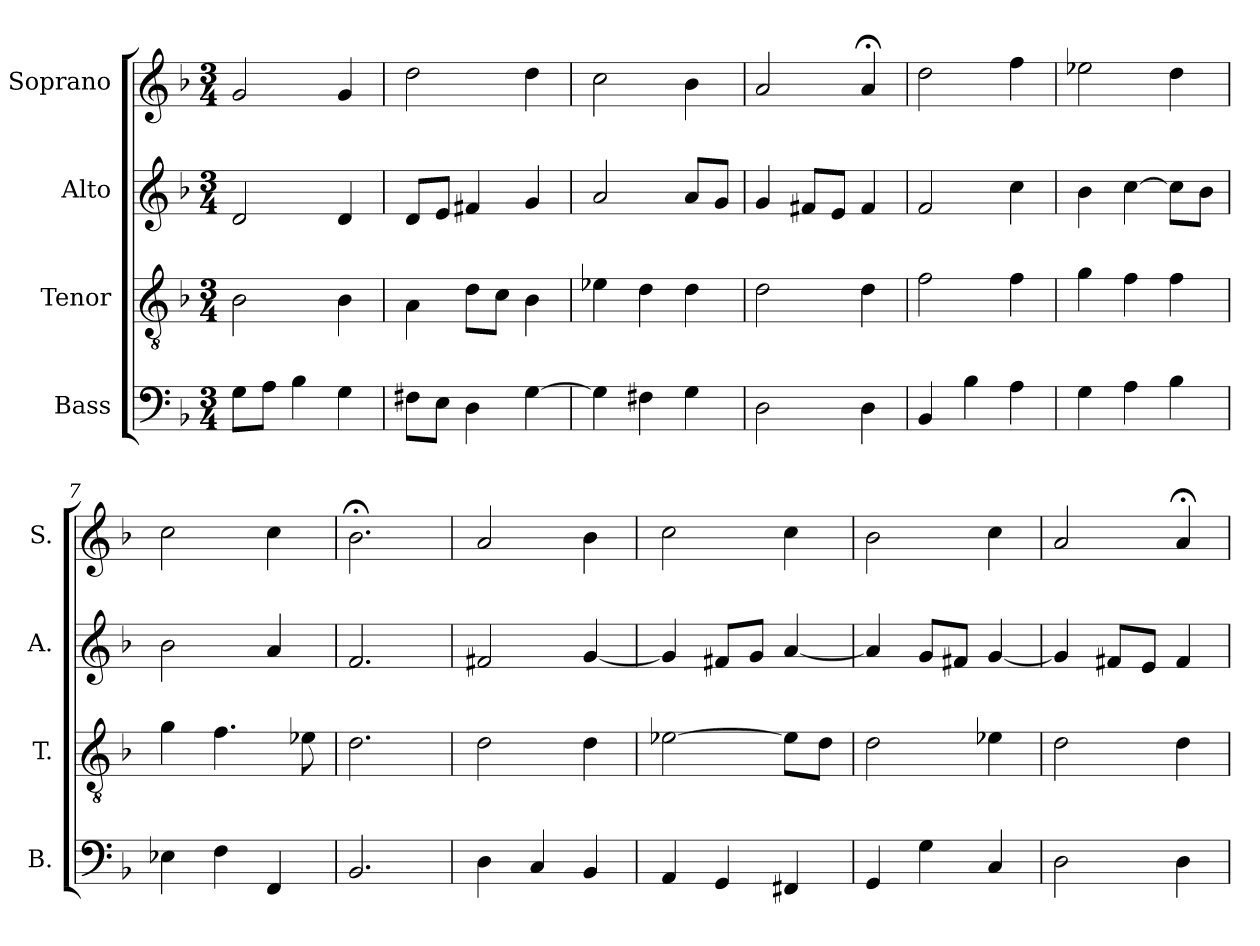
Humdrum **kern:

**kern	**kern	**kern	**kern
*part4	*part3	*part2	*part1
*staff4	*staff3	*staff2	*staff1
*I"Bass	*I"Tenor	*I"Alto	*I"Soprano
*I'B.	*I'T.	*I'A.	*I'S.
*clefF4	*clefGv2	*clefG2	*clefG2
*k[b-]	*k[b-]	*k[b-]	*k[b-]
*M3/4	*M3/4	*M3/4	*M3/4
=1	=1	=1	=1
8G\L	2B-\	2d/	2g/
8A\J	.	.	.
4B-\	.	.	.
4G\	4B-\	4d/	4g/
=2	=2	=2	=2
8F#\L	4A\	8d/L	2dd\
8E\J	.	8e/J	.
4D\	8d\L	4f#/	.
.	8c\J	.	.
[4G\	4B-\	4g/	4dd\
=3	=3	=3	=3
4G\]	4e-\	2a/	2cc\
4F#\	4d\	.	.
4G\	4d\	8a/L	4b-\
.	.	8g/J	.
=4	=4	=4	=4
2D\	2d\	4g/	2a/
.	.	8f#/L	.
.	.	8e/J	.
4D\	4d\	4f#/	4a;</
=5	=5	=5	=5
4BB-/	2f\	2f/	2dd\
4B-\	.	.	.
4A\	4f\	4cc\	4ff\
=6	=6	=6	=6
4G\	4g\	4b-\	2ee-\
4A\	4f\	[4cc\	.
4B-\	4f\	8cc\L]	4dd\
.	.	8b-\J	.
=7	=7	=7	=7
4E-\	4g\	2b-\	2cc\
4F\	4.f\	.	.
4FF/	.	4a/	4cc\
.	8e-\	.	.
=8	=8	=8	=8
2.BB-/	2.d\	2.f/	2.b-;<\
!!LO:LB:g=z
=9	=9	=9	=9
4D\	2d\	2f#/	2a/
4C/	.	.	.
4BB-/	4d\	[4g/	4b-\
=10	=10	=10	=10
4AA/	[2e-\	4g/]	2cc\
4GG/	.	8f#/L	.
.	.	8g/J	.
4FF#/	8e-\L]	[4a/	4cc\
.	8d\J	.	.
=11	=11	=11	=11
4GG/	2d\	4a/]	2b-\
4G\	.	8g/L	.
.	.	8f#/J	.
4C/	4e-\	[4g/	4cc\
=12	=12	=12	=12
2D\	2d\	4g/]	2a/
.	.	8f#/L	.
.	.	8e/J	.
4D\	4d\	4f#/	4a;</
=	=	=	=
*-	*-	*-	*-
